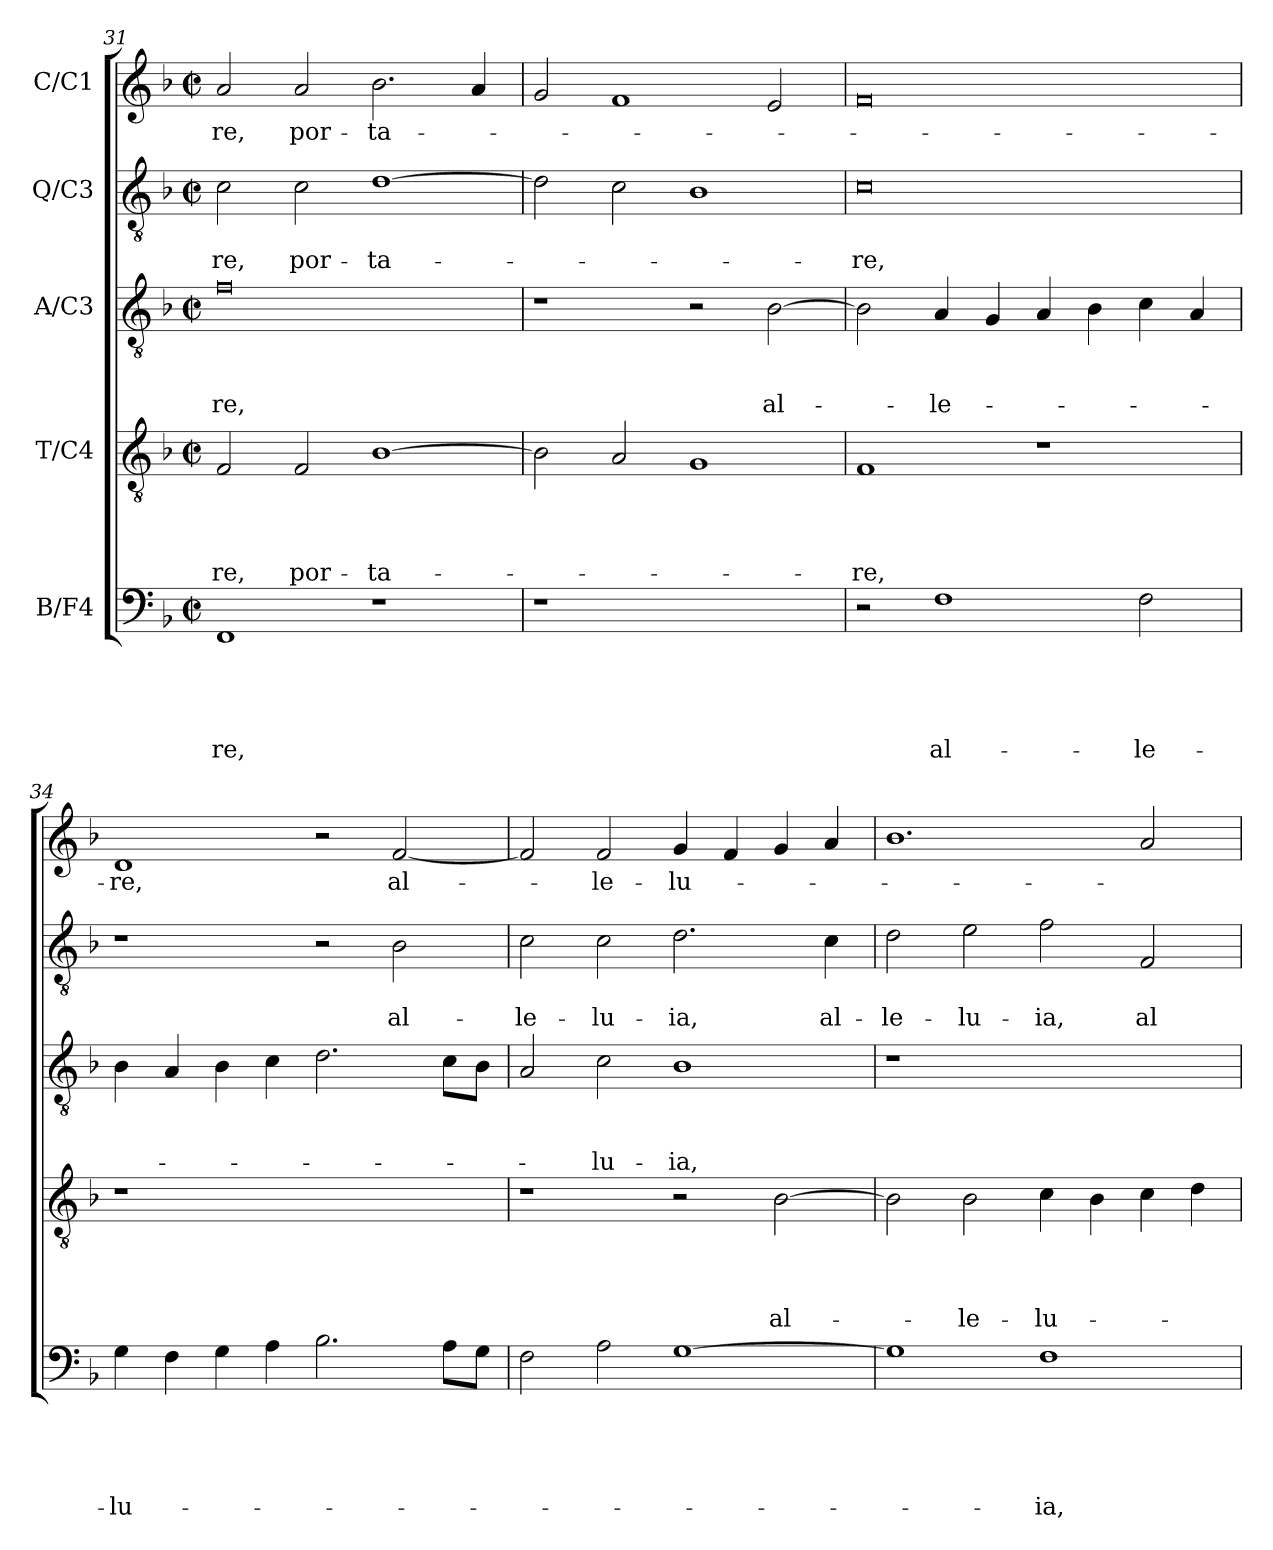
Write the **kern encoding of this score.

**kern	**text	**text	**text	**text	**text	**kern	**text	**text	**text	**text	**kern	**text	**text	**text	**kern	**text	**text	**kern	**text
*part5	*part5	*part5	*part5	*part5	*part5	*part4	*part4	*part4	*part4	*part4	*part3	*part3	*part3	*part3	*part2	*part2	*part2	*part1	*part1
*staff5	*staff5	*staff5	*staff5	*staff5	*staff5	*staff4	*staff4	*staff4	*staff4	*staff4	*staff3	*staff3	*staff3	*staff3	*staff2	*staff2	*staff2	*staff1	*staff1
*I"B/F4	*	*	*	*	*	*I"T/C4	*	*	*	*	*I"A/C3	*	*	*	*I"Q/C3	*	*	*I"C/C1	*
!!LO:LB:g=z
*clefF4	*	*	*	*	*	*clefGv2	*	*	*	*	*clefGv2	*	*	*	*clefGv2	*	*	*clefG2	*
*k[b-]	*	*	*	*	*	*k[b-]	*	*	*	*	*k[b-]	*	*	*	*k[b-]	*	*	*k[b-]	*
*F:	*	*	*	*	*	*F:	*	*	*	*	*F:	*	*	*	*F:	*	*	*F:	*
*M2/2	*	*	*	*	*	*M2/2	*	*	*	*	*M2/2	*	*	*	*M2/2	*	*	*M2/2	*
*met(c|)	*	*	*	*	*	*met(c|)	*	*	*	*	*met(c|)	*	*	*	*met(c|)	*	*	*met(c|)	*
=31	=31	=31	=31	=31	=31	=31	=31	=31	=31	=31	=31	=31	=31	=31	=31	=31	=31	=31	=31
!	!	!	!	!	!LO:LY:b	!	!	!	!	!LO:LY:b	!	!	!	!LO:LY:b	!	!	!LO:LY:b	!	!LO:LY:b
1FF	.	.	.	.	-re,	2F/	.	.	.	-re,	0f	.	.	-re,	2c\	.	-re,	2a/	-re,
!	!	!	!	!	!	!	!	!	!	!LO:LY:b	!	!	!	!	!	!	!LO:LY:b	!	!LO:LY:b
.	.	.	.	.	.	2F/	.	.	.	por-	.	.	.	.	2c\	.	por-	2a/	por-
!	!	!	!	!	!	!	!	!	!	!LO:LY:b	!	!	!	!	!	!	!LO:LY:b	!	!LO:LY:b
1r	.	.	.	.	.	[1B-	.	.	.	-ta-	.	.	.	.	[1d	.	-ta-	2.b-\	-ta-
.	.	.	.	.	.	.	.	.	.	.	.	.	.	.	.	.	.	4a/	.
=32	=32	=32	=32	=32	=32	=32	=32	=32	=32	=32	=32	=32	=32	=32	=32	=32	=32	=32	=32
1r	.	.	.	.	.	2B-\]	.	.	.	.	1r	.	.	.	2d\]	.	.	2g/	.
.	.	.	.	.	.	2A/	.	.	.	.	.	.	.	.	2c\	.	.	1f	.
1ryy	.	.	.	.	.	1G	.	.	.	.	2r	.	.	.	1B-	.	.	.	.
!	!	!	!	!	!	!	!	!	!	!	!	!	!	!LO:LY:b	!	!	!	!	!
.	.	.	.	.	.	.	.	.	.	.	[2B-\	.	.	al-	.	.	.	2e/	.
=33	=33	=33	=33	=33	=33	=33	=33	=33	=33	=33	=33	=33	=33	=33	=33	=33	=33	=33	=33
!	!	!	!	!	!	!	!	!	!	!LO:LY:b	!	!	!	!	!	!	!LO:LY:b	!	!
2r	.	.	.	.	.	1F	.	.	.	-re,	2B-\]	.	.	.	0c	.	-re,	0f	.
!	!	!	!	!	!LO:LY:b	!	!	!	!	!	!	!	!	!LO:LY:b	!	!	!	!	!
1F	.	.	.	.	al-	.	.	.	.	.	4A/	.	.	-le-	.	.	.	.	.
.	.	.	.	.	.	.	.	.	.	.	4G/	.	.	.	.	.	.	.	.
.	.	.	.	.	.	1r	.	.	.	.	4A/	.	.	.	.	.	.	.	.
.	.	.	.	.	.	.	.	.	.	.	4B-\	.	.	.	.	.	.	.	.
!	!	!	!	!	!LO:LY:b	!	!	!	!	!	!	!	!	!	!	!	!	!	!
2F\	.	.	.	.	-le-	.	.	.	.	.	4c\	.	.	.	.	.	.	.	.
.	.	.	.	.	.	.	.	.	.	.	4A/	.	.	.	.	.	.	.	.
=34	=34	=34	=34	=34	=34	=34	=34	=34	=34	=34	=34	=34	=34	=34	=34	=34	=34	=34	=34
!	!	!	!	!	!LO:LY:b	!	!	!	!	!	!	!	!	!	!	!	!	!	!LO:LY:b
4G\	.	.	.	.	-lu-	1r	.	.	.	.	4B-\	.	.	.	1r	.	.	1d	-re,
4F\	.	.	.	.	.	.	.	.	.	.	4A/	.	.	.	.	.	.	.	.
4G\	.	.	.	.	.	.	.	.	.	.	4B-\	.	.	.	.	.	.	.	.
4A\	.	.	.	.	.	.	.	.	.	.	4c\	.	.	.	.	.	.	.	.
2.B-\	.	.	.	.	.	1ryy	.	.	.	.	2.d\	.	.	.	2r	.	.	2r	.
!	!	!	!	!	!	!	!	!	!	!	!	!	!	!	!	!	!LO:LY:b	!	!LO:LY:b
.	.	.	.	.	.	.	.	.	.	.	.	.	.	.	2B-\	.	al-	[2f/	al-
8A\L	.	.	.	.	.	.	.	.	.	.	8c\L	.	.	.	.	.	.	.	.
8G\J	.	.	.	.	.	.	.	.	.	.	8B-\J	.	.	.	.	.	.	.	.
=35	=35	=35	=35	=35	=35	=35	=35	=35	=35	=35	=35	=35	=35	=35	=35	=35	=35	=35	=35
!	!	!	!	!	!	!	!	!	!	!	!	!	!	!	!	!	!LO:LY:b	!	!
2F\	.	.	.	.	.	1r	.	.	.	.	2A/	.	.	.	2c\	.	-le-	2f/]	.
!	!	!	!	!	!	!	!	!	!	!	!	!	!	!LO:LY:b	!	!	!LO:LY:b	!	!LO:LY:b
2A\	.	.	.	.	.	.	.	.	.	.	2c\	.	.	-lu-	2c\	.	-lu-	2f/	-le-
!	!	!	!	!	!	!	!	!	!	!	!	!	!	!LO:LY:b	!	!	!LO:LY:b	!	!LO:LY:b
[1G	.	.	.	.	.	2r	.	.	.	.	1B-	.	.	-ia,	2.d\	.	-ia,	4g/	-lu-
.	.	.	.	.	.	.	.	.	.	.	.	.	.	.	.	.	.	4f/	.
!	!	!	!	!	!	!	!	!	!	!LO:LY:b	!	!	!	!	!	!	!	!	!
.	.	.	.	.	.	[2B-\	.	.	.	al-	.	.	.	.	.	.	.	4g/	.
!	!	!	!	!	!	!	!	!	!	!	!	!	!	!	!	!	!LO:LY:b	!	!
.	.	.	.	.	.	.	.	.	.	.	.	.	.	.	4c\	.	al-	4a/	.
!!LO:LB:g=z
=36	=36	=36	=36	=36	=36	=36	=36	=36	=36	=36	=36	=36	=36	=36	=36	=36	=36	=36	=36
!	!	!	!	!	!	!	!	!	!	!	!	!	!	!	!	!	!LO:LY:b	!	!
1G]	.	.	.	.	.	2B-\]	.	.	.	.	1r	.	.	.	2d\	.	-le-	1.b-	.
!	!	!	!	!	!	!	!	!	!	!LO:LY:b	!	!	!	!	!	!	!LO:LY:b	!	!
.	.	.	.	.	.	2B-\	.	.	.	-le-	.	.	.	.	2e\	.	-lu-	.	.
!	!	!	!	!	!LO:LY:b	!	!	!	!	!LO:LY:b	!	!	!	!	!	!	!LO:LY:b	!	!
1F	.	.	.	.	-ia,	4c\	.	.	.	-lu-	1ryy	.	.	.	2f\	.	-ia,	.	.
.	.	.	.	.	.	4B-\	.	.	.	.	.	.	.	.	.	.	.	.	.
!	!	!	!	!	!	!	!	!	!	!	!	!	!	!	!	!	!LO:LY:b	!	!
.	.	.	.	.	.	4c\	.	.	.	.	.	.	.	.	2F/	.	al-	2a/	.
.	.	.	.	.	.	4d\	.	.	.	.	.	.	.	.	.	.	.	.	.
=	=	=	=	=	=	=	=	=	=	=	=	=	=	=	=	=	=	=	=
*-	*-	*-	*-	*-	*-	*-	*-	*-	*-	*-	*-	*-	*-	*-	*-	*-	*-	*-	*-
